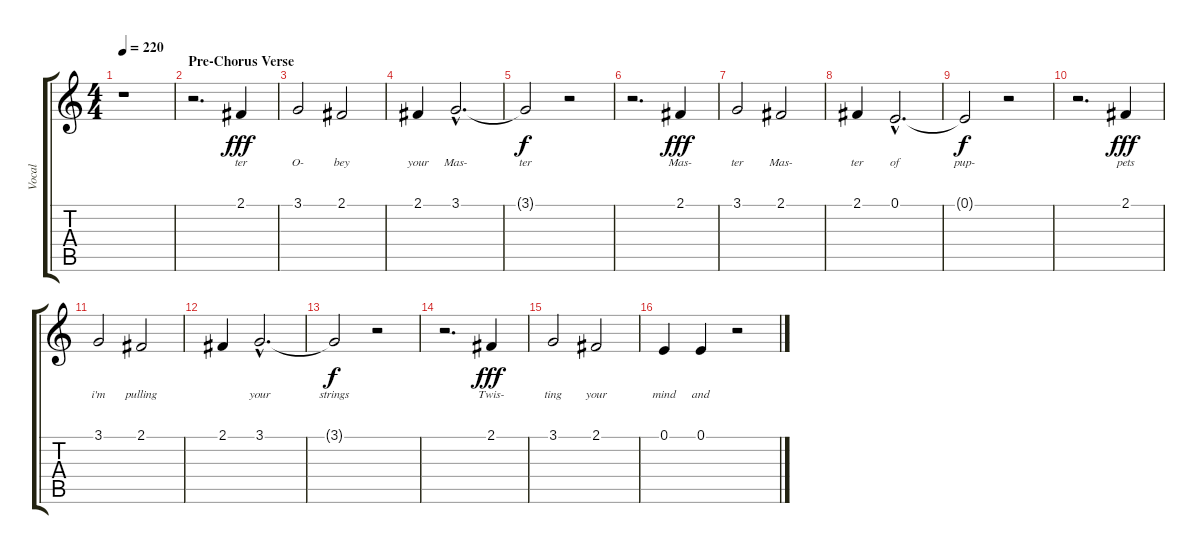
\track ("Vocal" "Vocal") {instrument lead6voice}
\staff {score tabs}
\tuning (E4 B3 G3 D3 A2 E2) {hide}
\ts (4 4)
\tempo 220
\clef g2
\ks c
r.1{dy f} |
\section ("" "Pre-Chorus Verse")
r.2{d} 2.1.4{lyrics (0 "ter") lyrics (1 "") lyrics (2 "") lyrics (3 "") lyrics (4 "") dy fff} |
3.1.2{lyrics (0 "O-") lyrics (1 "") lyrics (2 "") lyrics (3 "") lyrics (4 "")} 2.1.2{lyrics (0 "bey") lyrics (1 "") lyrics (2 "") lyrics (3 "") lyrics (4 "")} |
2.1.4{lyrics (0 "your") lyrics (1 "") lyrics (2 "") lyrics (3 "") lyrics (4 "")} 3.1{hac}.2{d lyrics (0 "Mas-") lyrics (1 "") lyrics (2 "") lyrics (3 "") lyrics (4 "")} |
3.1{t}.2{lyrics (0 "ter") lyrics (1 "") lyrics (2 "") lyrics (3 "") lyrics (4 "") dy f} r.2 |
r.2{d} 2.1.4{lyrics (0 "Mas-") lyrics (1 "") lyrics (2 "") lyrics (3 "") lyrics (4 "") dy fff} |
3.1.2{lyrics (0 "ter") lyrics (1 "") lyrics (2 "") lyrics (3 "") lyrics (4 "")} 2.1.2{lyrics (0 "Mas-") lyrics (1 "") lyrics (2 "") lyrics (3 "") lyrics (4 "")} |
2.1.4{lyrics (0 "ter") lyrics (1 "") lyrics (2 "") lyrics (3 "") lyrics (4 "")} 0.1{hac}.2{d lyrics (0 "of") lyrics (1 "") lyrics (2 "") lyrics (3 "") lyrics (4 "")} |
0.1{t}.2{lyrics (0 "pup-") lyrics (1 "") lyrics (2 "") lyrics (3 "") lyrics (4 "") dy f} r.2 |
r.2{d} 2.1.4{lyrics (0 "pets") lyrics (1 "") lyrics (2 "") lyrics (3 "") lyrics (4 "") dy fff} |
3.1.2{lyrics (0 "i'm") lyrics (1 "") lyrics (2 "") lyrics (3 "") lyrics (4 "")} 2.1.2{lyrics (0 "pulling") lyrics (1 "") lyrics (2 "") lyrics (3 "") lyrics (4 "")} |
2.1.4{lyrics (0 "") lyrics (1 "") lyrics (2 "") lyrics (3 "") lyrics (4 "")} 3.1{hac}.2{d lyrics (0 "your") lyrics (1 "") lyrics (2 "") lyrics (3 "") lyrics (4 "")} |
3.1{t}.2{lyrics (0 "strings") lyrics (1 "") lyrics (2 "") lyrics (3 "") lyrics (4 "") dy f} r.2 |
r.2{d} 2.1.4{lyrics (0 "Twis-") lyrics (1 "") lyrics (2 "") lyrics (3 "") lyrics (4 "") dy fff} |
3.1.2{lyrics (0 "ting") lyrics (1 "") lyrics (2 "") lyrics (3 "") lyrics (4 "")} 2.1.2{lyrics (0 "your") lyrics (1 "") lyrics (2 "") lyrics (3 "") lyrics (4 "")} |
0.1.4{lyrics (0 "mind") lyrics (1 "") lyrics (2 "") lyrics (3 "") lyrics (4 "")} 0.1.4{lyrics (0 "and") lyrics (1 "") lyrics (2 "") lyrics (3 "") lyrics (4 "")} r.2
